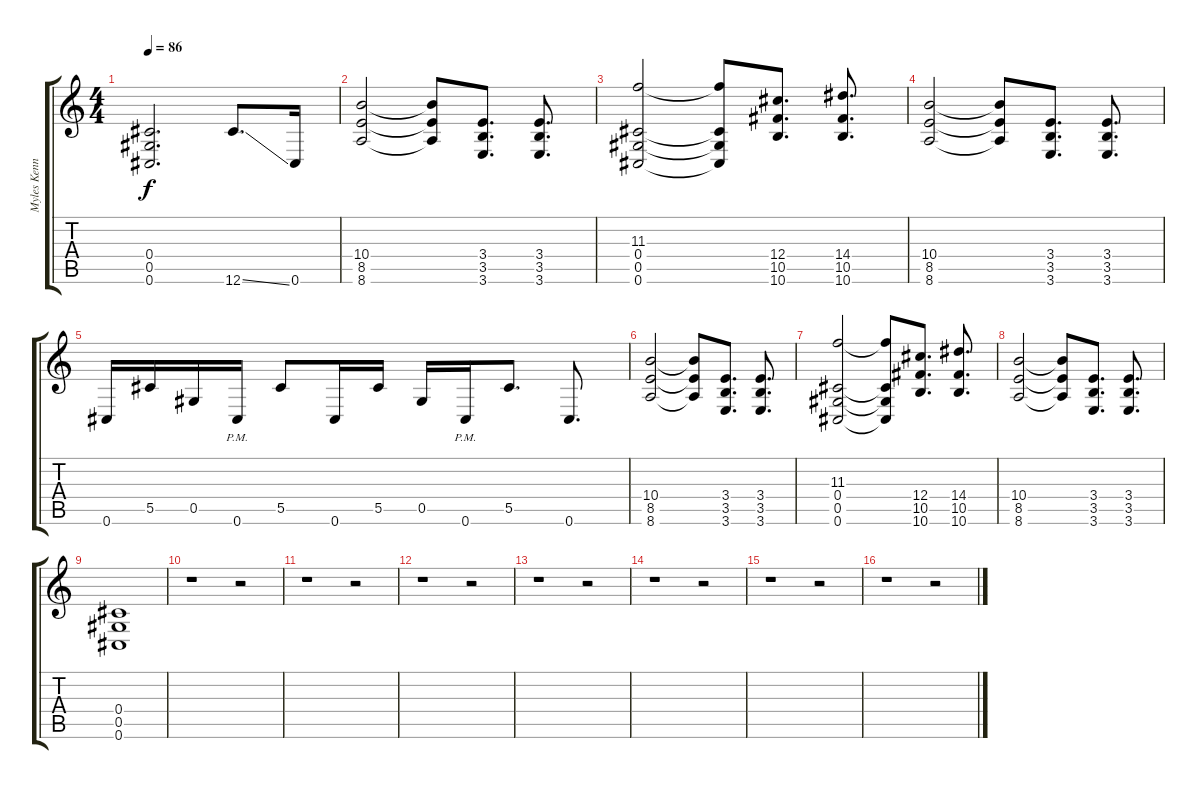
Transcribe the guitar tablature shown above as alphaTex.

\track ("Myles Kennedy" "Myles Kenn") {instrument distortionguitar}
\staff {score tabs}
\tuning (Eb4 Bb3 Gb3 Db3 Ab2 Db2) {hide}
\ts (4 4)
\tempo 86
\clef g2
\ks c
(0.4 0.5 0.6).2{d dy f} 12.6{ss}.8{d} 0.6.16 |
(10.4 8.5 8.6).2 (10.4{t} 8.5{t} 8.6{t}).8 (3.4 3.5 3.6).8{d} (3.4 3.5 3.6).8{d} |
(11.3 0.4 0.5 0.6).2 (11.3{t} 0.4{t} 0.5{t} 0.6{t}).8 (12.4 10.5 10.6).8{d} (14.4 10.5 10.6).8{d} |
(10.4 8.5 8.6).2 (10.4{t} 8.5{t} 8.6{t}).8 (3.4 3.5 3.6).8{d} (3.4 3.5 3.6).8{d} |
0.6.16 5.5.16 0.5.16 0.6{pm}.16 5.5.8 0.6.16 5.5.16 0.5.16 0.6{pm}.16 5.5.8{d} 0.6.8{d} |
(10.4 8.5 8.6).2 (10.4{t} 8.5{t} 8.6{t}).8 (3.4 3.5 3.6).8{d} (3.4 3.5 3.6).8{d} |
(11.3 0.4 0.5 0.6).2 (11.3{t} 0.4{t} 0.5{t} 0.6{t}).8 (12.4 10.5 10.6).8{d} (14.4 10.5 10.6).8{d} |
(10.4 8.5 8.6).2 (10.4{t} 8.5{t} 8.6{t}).8 (3.4 3.5 3.6).8{d} (3.4 3.5 3.6).8{d} |
(0.4 0.5 0.6).1 |
r.1 r.2 |
r.1 r.2 |
r.1 r.2 |
r.1 r.2 |
r.1 r.2 |
r.1 r.2 |
r.1 r.2
